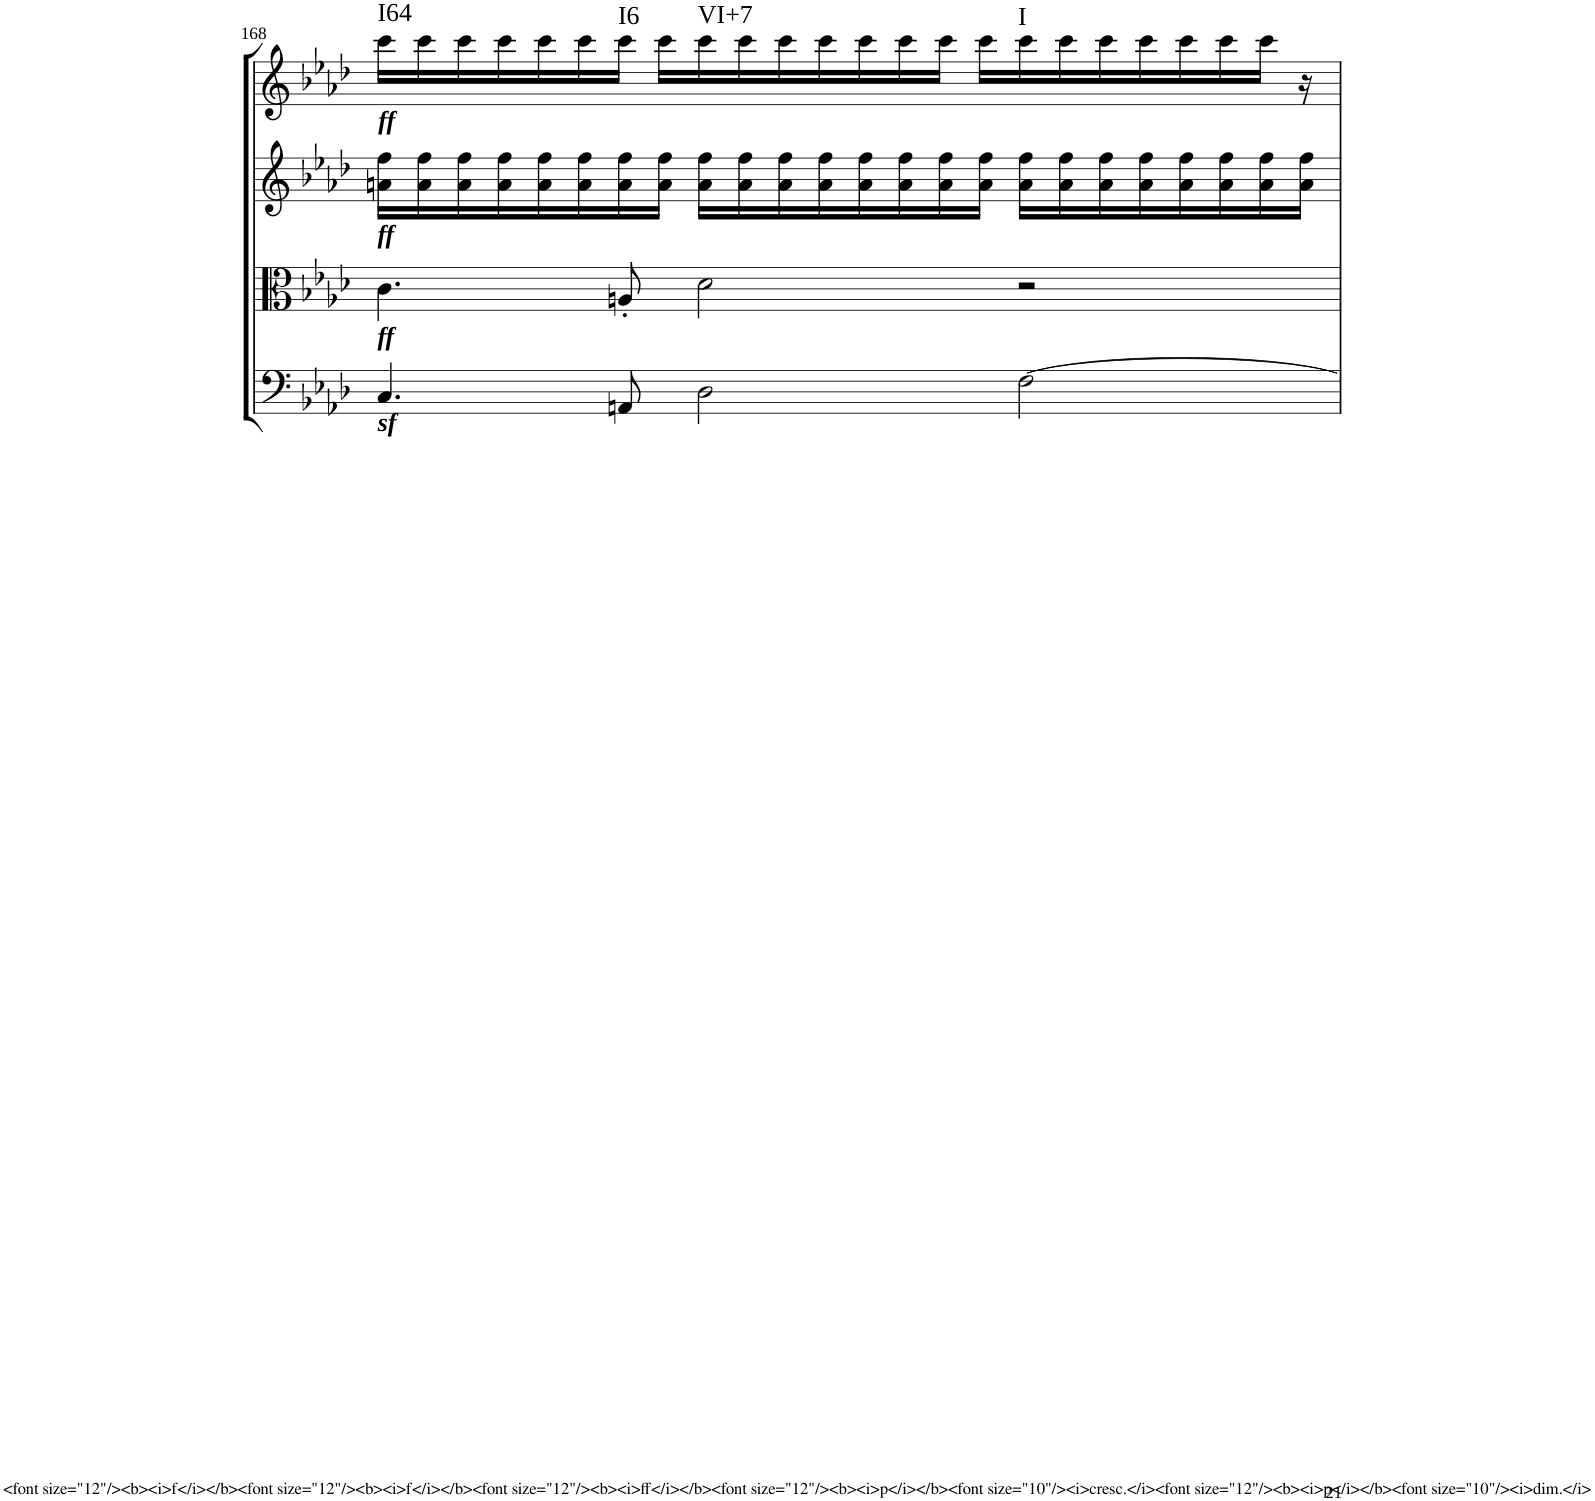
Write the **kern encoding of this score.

**kern	**kern	**kern	**kern	**harte
*part4	*part3	*part2	*part1	*part1
*staff4	*staff3	*staff2	*staff1	*
*I"Cello	*I"Viola	*I"2nd Violin	*I"1st Violin	*
*	*I'Vla	*I'Vln	*I'Vln	*
!!LO:PB:g=z
*clefF4	*clefC3	*clefG2	*clefG2	*
*k[b-e-a-d-]	*k[b-e-a-d-]	*k[b-e-a-d-]	*k[b-e-a-d-]	*
*A-:	*A-:	*A-:	*A-:	*
*M3/2	*M3/2	*M3/2	*M3/2	*
=168	=168	=168	=168	=168
!	!	!	!LO:TX:b:Bi:t=ff	!
!	!LO:TX:a:Bi:t=ff	!	!	!
!LO:TX:a:Bi:t=ff	!	!	!	!
!LO:TX:a:Bi:t=sf	!	!	!	!LO:H:kt=I64
4.C/	4.c\	16an\ 16ff\LL	16ccc\LL	N
.	.	16a\ 16ff\	16ccc\	.
.	.	16a\ 16ff\	16ccc\	.
.	.	16a\ 16ff\	16ccc\	.
.	.	16a\ 16ff\	16ccc\	.
.	.	16a\ 16ff\	16ccc\	.
!	!	!	!	!LO:H:kt=I6
8AAn/	8An'/	16a\ 16ff\	16ccc\JJ	N
.	.	16a\ 16ff\JJ	16ccc\LL	.
!	!	!	!	!LO:H:kt=VI+7
2D-\	2d-\	16a\ 16ff\LL	16ccc\	N
.	.	16a\ 16ff\	16ccc\	.
.	.	16a\ 16ff\	16ccc\	.
.	.	16a\ 16ff\	16ccc\	.
.	.	16a\ 16ff\	16ccc\	.
.	.	16a\ 16ff\	16ccc\	.
.	.	16a\ 16ff\	16ccc\JJ	.
.	.	16a\ 16ff\JJ	16ccc\LL	.
!	!	!	!	!LO:H:kt=I
[2F\	2r	16a\ 16ff\LL	16ccc\	N
.	.	16a\ 16ff\	16ccc\	.
.	.	16a\ 16ff\	16ccc\	.
.	.	16a\ 16ff\	16ccc\	.
.	.	16a\ 16ff\	16ccc\	.
.	.	16a\ 16ff\	16ccc\	.
.	.	16a\ 16ff\	16ccc\JJ	.
.	.	16a\ 16ff\JJ	16r	.
=	=	=	=	=
*-	*-	*-	*-	*-
